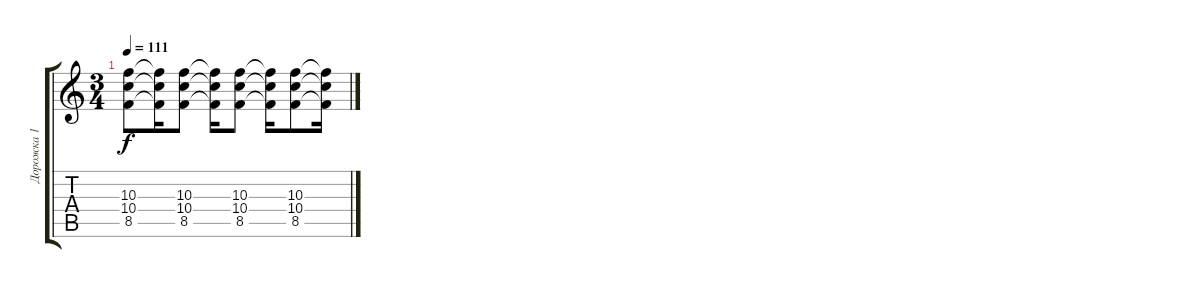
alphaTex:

\track ("Дорожка 1" "Дорожка 1") {instrument electricguitarjazz}
\staff {score tabs}
\tuning (E4 B3 G3 D3 A2 E2) {hide}
\ts (3 4)
\tempo 111
\clef g2
\ks c
(10.3 10.4 8.5).8{dy f} (10.3{t} 10.4{t} 8.5{t}).16 (10.3 10.4 8.5).8 (10.3{t} 10.4{t} 8.5{t}).16 (10.3 10.4 8.5).8 (10.3{t} 10.4{t} 8.5{t}).16 (10.3 10.4 8.5).8 (10.3{t} 10.4{t} 8.5{t}).16
